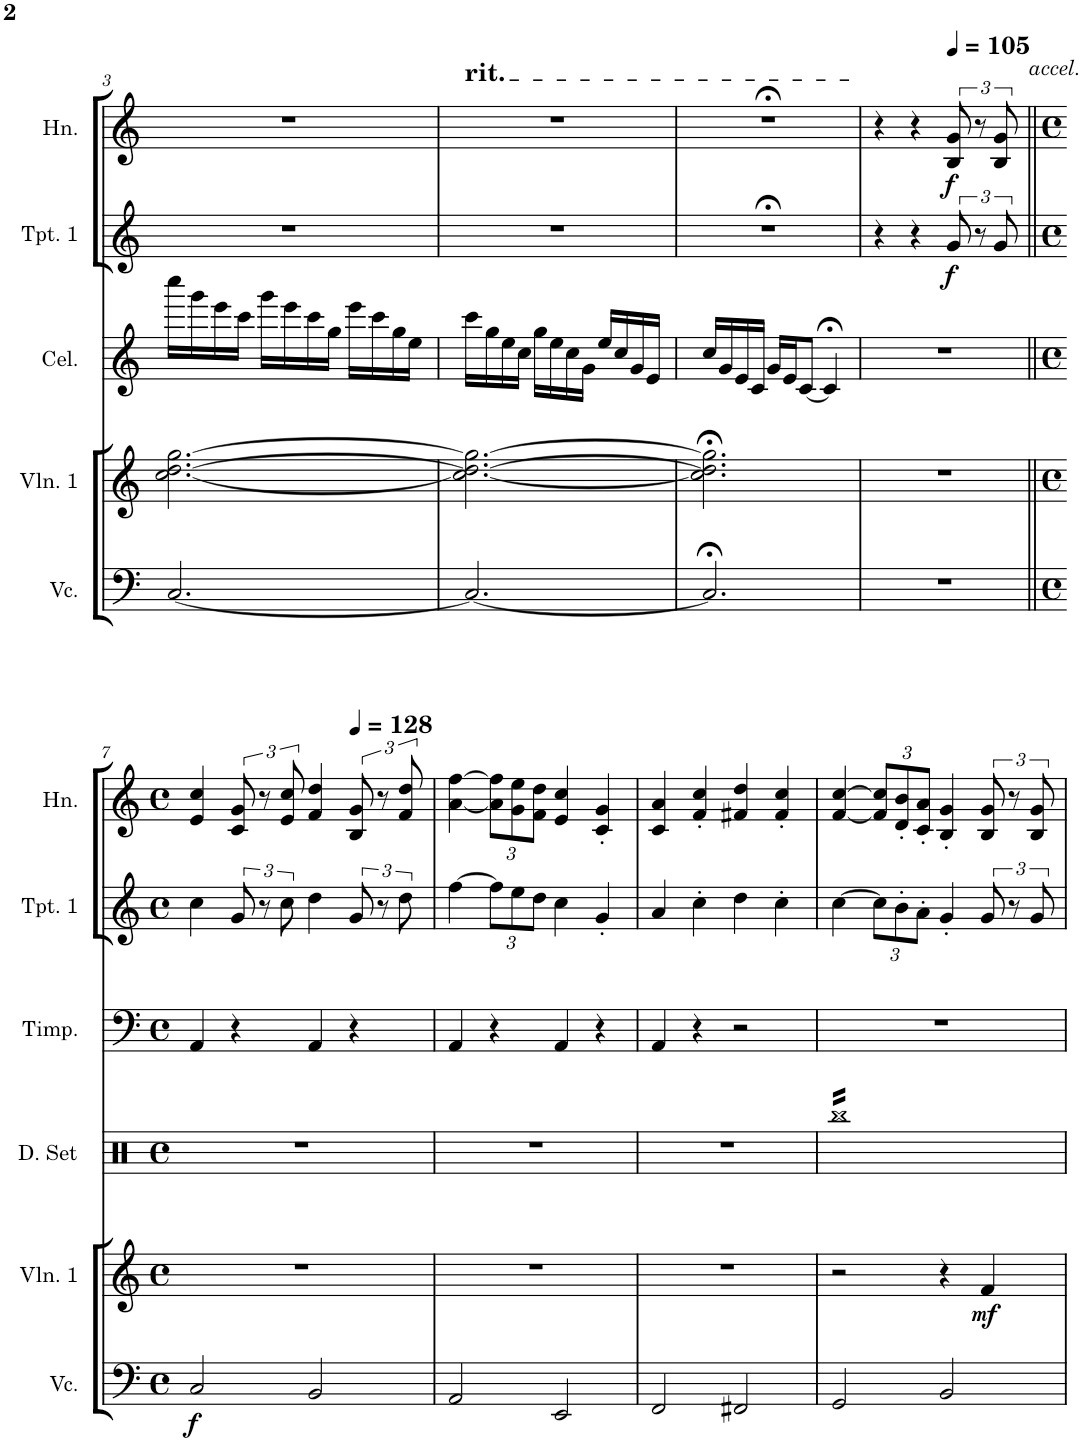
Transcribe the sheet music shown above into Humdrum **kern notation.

**kern	**dynam	**kern	**kern	**kern	**kern	**dynam	**kern	**kern	**kern	**kern	**kern	**kern	**kern	**dynam	**kern	**dynam
*part13	*part13	*part12	*part11	*part10	*part9	*part9	*part8	*part7	*part6	*part5	*part4	*part3	*part2	*part2	*part1	*part1
*staff13	*staff13	*staff12	*staff11	*staff10	*staff9	*staff9	*staff8	*staff7	*staff6	*staff5	*staff4	*staff3	*staff2	*staff2	*staff1	*staff1
*I"Violoncello	*	*I"Violin c	*I"Violin b	*I"Violin a	*I"Violin 1	*	*I"Celesta d	*I"Celesta c	*I"Celesta b	*I"Celesta a	*I"Celesta	*I"Timpani	*I"Trumpet 1	*	*I"Horn	*
*I'Vc.	*	*I'Vln. c	*I'Vln. b	*I'Vln. a	*I'Vln. 1	*	*I'Cel. d	*I'Cel. c	*I'Cel. b	*I'Cel. a	*I'Cel.	*I'Timp.	*I'Tpt. 1	*	*I'Hn.	*
!!LO:PB:g=z
*clefF4	*	*clefG2	*clefG2	*clefG2	*clefG2	*	*clefG2	*clefG2	*clefG2	*clefG2	*clefG2	*clefF4	*clefG2	*	*clefG2	*
*	*	*	*	*	*	*	*	*	*	*	*	*	*Trd1c2	*	*Trd4c7	*
*k[]	*	*k[]	*k[]	*k[]	*k[]	*	*k[]	*k[]	*k[]	*k[]	*k[]	*k[]	*k[]	*	*k[]	*
*M3/4	*	*M3/4	*M3/4	*M3/4	*M3/4	*	*M3/4	*M3/4	*M3/4	*M3/4	*M3/4	*M3/4	*M3/4	*	*M3/4	*
=3	=3	=3	=3	=3	=3	=3	=3	=3	=3	=3	=3	=3	=3	=3	=3	=3
!	!	!	!	!	!	!	!LO:N:vis=8	!	!	!	!	!	!	!	!	!
[2.C/	.	[2.cc	[2.dd	[2.gg	[2.cc\ [2.dd\ [2.gg\	.	8.r	8r	16r	4cccc	16cccc\LL	2.r	2.r	.	2.r	.
.	.	.	.	.	.	.	.	.	4ggg	.	16ggg\	.	.	.	.	.
.	.	.	.	.	.	.	.	4eee	.	.	16eee\	.	.	.	.	.
.	.	.	.	.	.	.	4ccc	.	.	.	16ccc\JJ	.	.	.	.	.
.	.	.	.	.	.	.	.	.	.	4ggg	16ggg\LL	.	.	.	.	.
.	.	.	.	.	.	.	.	.	4eee	.	16eee\	.	.	.	.	.
.	.	.	.	.	.	.	.	4ccc	.	.	16ccc\	.	.	.	.	.
.	.	.	.	.	.	.	4gg	.	.	.	16gg\JJ	.	.	.	.	.
.	.	.	.	.	.	.	.	.	.	4eee	16eee\LL	.	.	.	.	.
.	.	.	.	.	.	.	.	.	[8.ccc	.	16ccc\	.	.	.	.	.
.	.	.	.	.	.	.	.	[8gg	.	.	16gg\	.	.	.	.	.
.	.	.	.	.	.	.	[16ee	.	.	.	16ee\JJ	.	.	.	.	.
=4	=4	=4	=4	=4	=4	=4	=4	=4	=4	=4	=4	=4	=4	=4	=4	=4
!	!	!	!	!	!	!	!	!	!	!	!	!	!	!	!LO:TX:a:t=rit.	!
2.C/_	.	2.cc_	2.dd_	2.gg_	2.cc\_ 2.dd\_ 2.gg\_	.	8.ee]	8gg]	16ccc]	4ccc	16ccc\LL	2.r	2.r	.	2.r	.
.	.	.	.	.	.	.	.	.	4gg	.	16gg\	.	.	.	.	.
.	.	.	.	.	.	.	.	4ee	.	.	16ee\	.	.	.	.	.
.	.	.	.	.	.	.	4cc	.	.	.	16cc\JJ	.	.	.	.	.
.	.	.	.	.	.	.	.	.	.	4gg	16gg\LL	.	.	.	.	.
.	.	.	.	.	.	.	.	.	4ee	.	16ee\	.	.	.	.	.
.	.	.	.	.	.	.	.	4cc	.	.	16cc\	.	.	.	.	.
.	.	.	.	.	.	.	4g	.	.	.	16g\JJ	.	.	.	.	.
.	.	.	.	.	.	.	.	.	.	4ee	16ee/LL	.	.	.	.	.
.	.	.	.	.	.	.	.	.	[8.cc	.	16cc/	.	.	.	.	.
.	.	.	.	.	.	.	.	[8g	.	.	16g/	.	.	.	.	.
.	.	.	.	.	.	.	[16e	.	.	.	16e/JJ	.	.	.	.	.
=5	=5	=5	=5	=5	=5	=5	=5	=5	=5	=5	=5	=5	=5	=5	=5	=5
2.C;</]	.	2.cc]	2.dd]	2.gg]	2.cc\];< 2.dd\];< 2.gg\];<	.	8.e]	8g]	16cc]	4cc	16cc/LL	2.r	2.r;<	.	2.r;<	.
.	.	.	.	.	.	.	.	.	4g	.	16g/	.	.	.	.	.
.	.	.	.	.	.	.	.	4e	.	.	16e/	.	.	.	.	.
.	.	.	.	.	.	.	[4c	.	.	.	16c/JJ	.	.	.	.	.
.	.	.	.	.	.	.	.	.	.	2g	16g/LL	.	.	.	.	.
.	.	.	.	.	.	.	.	.	[4e	.	16e/J	.	.	.	.	.
.	.	.	.	.	.	.	.	4.c	.	.	[8c/J	.	.	.	.	.
.	.	.	.	.	.	.	16c_	.	.	.	.	.	.	.	.	.
.	.	.	.	.	.	.	4c]	.	.	.	4c;</]	.	.	.	.	.
.	.	.	.	.	.	.	.	.	8.e]	.	.	.	.	.	.	.
=6	=6	=6	=6	=6	=6	=6	=6	=6	=6	=6	=6	=6	=6	=6	=6	=6
2.r	.	2.r	2.r	2.r	2.r	.	2.r	2.r	2.r	2.r	2.r	2.r	4r	.	4r	.
.	.	.	.	.	.	.	.	.	.	.	.	.	4r	.	4r	.
*	*	*	*	*	*	*	*	*	*	*	*	*	*	*	*MM105	*
!	!	!	!	!	!	!	!	!	!	!	!	!	!	!LO:DY:b	!	!LO:DY:b
.	.	.	.	.	.	.	.	.	.	.	.	.	12g/	f	12B/ 12g/	f
.	.	.	.	.	.	.	.	.	.	.	.	.	12r	.	12r	.
.	.	.	.	.	.	.	.	.	.	.	.	.	12g/	.	12B/ 12g/	.
!	!	!	!	!	!	!	!	!	!	!	!	!	!	!	!LO:TX:a:i:t=accel.	!
!!LO:LB:g=z
=7||	=7||	=7||	=7||	=7||	=7||	=7||	=7||	=7||	=7||	=7||	=7||	=7||	=7||	=7||	=7||	=7||
*M4/4	*	*M4/4	*M4/4	*M4/4	*M4/4	*	*M4/4	*M4/4	*M4/4	*M4/4	*M4/4	*M4/4	*M4/4	*	*M4/4	*
*met(c)	*	*met(c)	*met(c)	*met(c)	*met(c)	*	*met(c)	*met(c)	*met(c)	*met(c)	*met(c)	*met(c)	*met(c)	*	*met(c)	*
!	!LO:DY:b	!	!	!	!	!	!	!	!	!	!	!	!	!	!	!
2C/	f	1r	1r	1r	1r	.	1r	1r	1r	1r	1r	4AA/	4cc\	.	4e/ 4cc/	.
.	.	.	.	.	.	.	.	.	.	.	.	4r	12g/	.	12c/ 12g/	.
.	.	.	.	.	.	.	.	.	.	.	.	.	12r	.	12r	.
.	.	.	.	.	.	.	.	.	.	.	.	.	12cc\	.	12e/ 12cc/	.
2BB/	.	.	.	.	.	.	.	.	.	.	.	4AA/	4dd\	.	4f/ 4dd/	.
*	*	*	*	*	*	*	*	*	*	*	*	*	*	*	*MM128	*
.	.	.	.	.	.	.	.	.	.	.	.	4r	12g/	.	12B/ 12g/	.
.	.	.	.	.	.	.	.	.	.	.	.	.	12r	.	12r	.
.	.	.	.	.	.	.	.	.	.	.	.	.	12dd\	.	12f/ 12dd/	.
=8	=8	=8	=8	=8	=8	=8	=8	=8	=8	=8	=8	=8	=8	=8	=8	=8
2AA/	.	1r	1r	1r	1r	.	1r	1r	1r	1r	1r	4AA/	[4ff\	.	[4a\ [4ff\	.
*	*	*	*	*	*	*	*	*	*	*	*	*	*Xbrackettup	*	*Xbrackettup	*
.	.	.	.	.	.	.	.	.	.	.	.	4r	12ff\L]	.	12a\] 12ff\]L	.
.	.	.	.	.	.	.	.	.	.	.	.	.	12ee\	.	12g\ 12ee\	.
.	.	.	.	.	.	.	.	.	.	.	.	.	12dd\J	.	12f\ 12dd\J	.
2EE/	.	.	.	.	.	.	.	.	.	.	.	4AA/	4cc\	.	4e/ 4cc/	.
.	.	.	.	.	.	.	.	.	.	.	.	4r	4g'/	.	4c/' 4g/'	.
=9	=9	=9	=9	=9	=9	=9	=9	=9	=9	=9	=9	=9	=9	=9	=9	=9
2FF/	.	1r	1r	1r	1r	.	1r	1r	1r	1r	1r	4AA/	4a/	.	4c/ 4a/	.
.	.	.	.	.	.	.	.	.	.	.	.	4r	4cc'\	.	4f/' 4cc/'	.
2FF#X/	.	.	.	.	.	.	.	.	.	.	.	2r	4dd\	.	4f#X/ 4dd/	.
.	.	.	.	.	.	.	.	.	.	.	.	.	4cc'\	.	4f#/' 4cc/'	.
=10	=10	=10	=10	=10	=10	=10	=10	=10	=10	=10	=10	=10	=10	=10	=10	=10
2GG/	.	1r	1r	1r	2r	.	1r	1r	1r	1r	1r	1r	[4cc\	.	[4f/ [4cc/	.
.	.	.	.	.	.	.	.	.	.	.	.	.	12cc\L]	.	12f/] 12cc/]L	.
.	.	.	.	.	.	.	.	.	.	.	.	.	12b'\	.	12d/' 12b/'	.
.	.	.	.	.	.	.	.	.	.	.	.	.	12a'\J	.	12c/' 12a/'J	.
2BB/	.	.	.	.	4r	.	.	.	.	.	.	.	4g'/	.	4B/' 4g/'	.
*	*	*	*	*	*	*	*	*	*	*	*	*	*brackettup	*	*brackettup	*
!	!	!	!	!	!	!LO:DY:b	!	!	!	!	!	!	!	!	!	!
.	.	.	.	.	4f/	mf	.	.	.	.	.	.	12g/	.	12B/ 12g/	.
.	.	.	.	.	.	.	.	.	.	.	.	.	12r	.	12r	.
.	.	.	.	.	.	.	.	.	.	.	.	.	12g/	.	12B/ 12g/	.
=	=	=	=	=	=	=	=	=	=	=	=	=	=	=	=	=
*-	*-	*-	*-	*-	*-	*-	*-	*-	*-	*-	*-	*-	*-	*-	*-	*-
